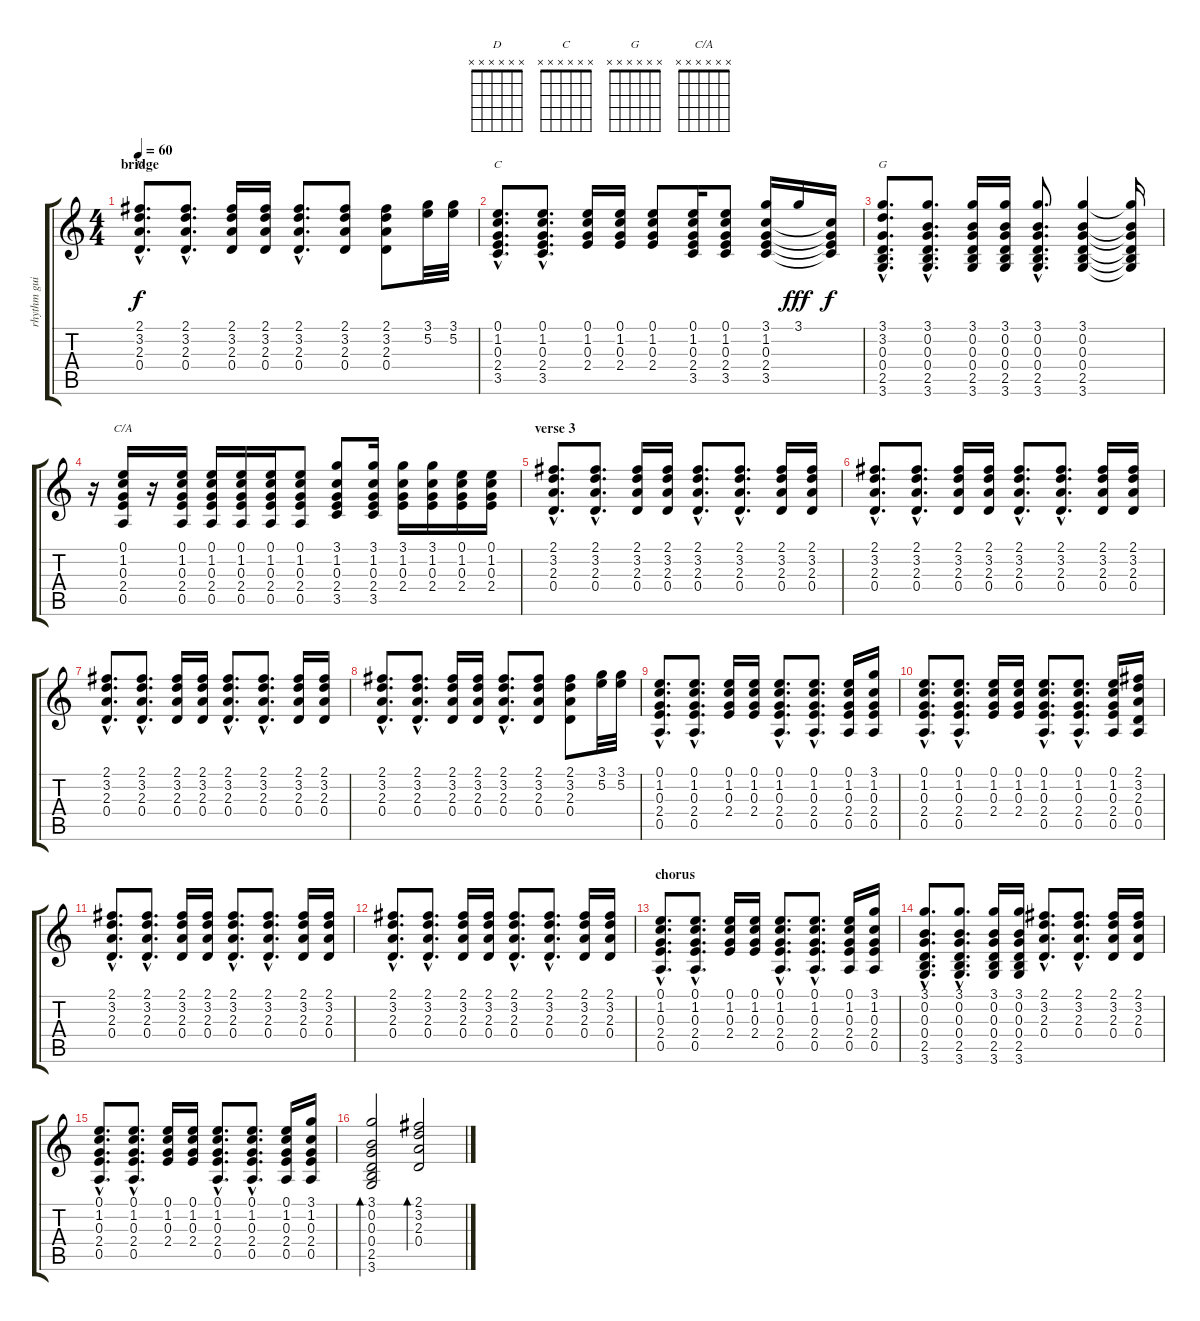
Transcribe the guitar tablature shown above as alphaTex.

\track ("rhythm guitar" "rhythm gui") {instrument acousticguitarsteel}
\staff {score tabs}
\tuning (E4 B3 G3 D3 A2 E2) {hide}
\chord ("D" x x x x x x)
\chord ("C" x x x x x x)
\chord ("G" x x x x x x)
\chord ("C/A" x x x x x x)
\ts (4 4)
\section ("" "bridge")
\tempo 60
\clef g2
\ks c
(2.1{hac} 3.2{hac} 2.3{hac} 0.4{hac}).8{d ch "D" dy f} (2.1{hac} 3.2{hac} 2.3{hac} 0.4{hac}).8{d} (2.1 3.2 2.3 0.4).16 (2.1 3.2 2.3 0.4).16 (2.1{hac} 3.2{hac} 2.3{hac} 0.4{hac}).8{d} (2.1 3.2 2.3 0.4).8 (2.1 3.2 2.3 0.4).8 (3.1 5.2).32 (3.1 5.2).32 |
(0.1{hac} 1.2{hac} 0.3{hac} 2.4{hac} 3.5{hac}).8{d ch "C"} (0.1{hac} 1.2{hac} 0.3{hac} 2.4{hac} 3.5{hac}).8{d} (0.1 1.2 0.3 2.4).16 (0.1 1.2 0.3 2.4).16 (0.1 1.2 0.3 2.4).8 (0.1 1.2 0.3 2.4 3.5).16 (0.1 1.2 0.3 2.4 3.5).8 (3.1 1.2 0.3 2.4 3.5).16 3.1.16{dy fff} (1.2{t} 0.3{t} 2.4{t} 3.5{t}).16{dy f} |
(3.1{hac} 3.2{hac} 0.3{hac} 0.4{hac} 2.5{hac} 3.6{hac}).8{d ch "G"} (3.1{hac} 0.2{hac} 0.3{hac} 0.4{hac} 2.5{hac} 3.6{hac}).8{d} (3.1 0.2 0.3 0.4 2.5 3.6).16 (3.1 0.2 0.3 0.4 2.5 3.6).16 (3.1{hac} 0.2{hac} 0.3{hac} 0.4{hac} 2.5{hac} 3.6{hac}).8{d} (3.1 0.2 0.3 0.4 2.5 3.6).4 (3.1{t} 0.2{t} 0.3{t} 0.4{t} 2.5{t} 3.6{t}).16 |
r.16 (0.1 1.2 0.3 2.4 0.5).16{ch "C/A"} r.16 (0.1 1.2 0.3 2.4 0.5).16 (0.1 1.2 0.3 2.4 0.5).16 (0.1 1.2 0.3 2.4 0.5).16 (0.1 1.2 0.3 2.4 0.5).16 (0.1 1.2 0.3 2.4 0.5).8 (3.1 1.2 0.3 2.4 3.5).8 (3.1 1.2 0.3 2.4 3.5).16 (3.1 1.2 0.3 2.4).16 (3.1 1.2 0.3 2.4).16 (0.1 1.2 0.3 2.4).16 (0.1 1.2 0.3 2.4).16 |
\section ("" "verse 3")
(2.1{hac} 3.2{hac} 2.3{hac} 0.4{hac}).8{d} (2.1{hac} 3.2{hac} 2.3{hac} 0.4{hac}).8{d} (2.1 3.2 2.3 0.4).16 (2.1 3.2 2.3 0.4).16 (2.1{hac} 3.2{hac} 2.3{hac} 0.4{hac}).8{d} (2.1{hac} 3.2{hac} 2.3{hac} 0.4{hac}).8{d} (2.1 3.2 2.3 0.4).16 (2.1 3.2 2.3 0.4).16 |
(2.1{hac} 3.2{hac} 2.3{hac} 0.4{hac}).8{d} (2.1{hac} 3.2{hac} 2.3{hac} 0.4{hac}).8{d} (2.1 3.2 2.3 0.4).16 (2.1 3.2 2.3 0.4).16 (2.1{hac} 3.2{hac} 2.3{hac} 0.4{hac}).8{d} (2.1{hac} 3.2{hac} 2.3{hac} 0.4{hac}).8{d} (2.1 3.2 2.3 0.4).16 (2.1 3.2 2.3 0.4).16 |
(2.1{hac} 3.2{hac} 2.3{hac} 0.4{hac}).8{d} (2.1{hac} 3.2{hac} 2.3{hac} 0.4{hac}).8{d} (2.1 3.2 2.3 0.4).16 (2.1 3.2 2.3 0.4).16 (2.1{hac} 3.2{hac} 2.3{hac} 0.4{hac}).8{d} (2.1{hac} 3.2{hac} 2.3{hac} 0.4{hac}).8{d} (2.1 3.2 2.3 0.4).16 (2.1 3.2 2.3 0.4).16 |
(2.1{hac} 3.2{hac} 2.3{hac} 0.4{hac}).8{d} (2.1{hac} 3.2{hac} 2.3{hac} 0.4{hac}).8{d} (2.1 3.2 2.3 0.4).16 (2.1 3.2 2.3 0.4).16 (2.1{hac} 3.2{hac} 2.3{hac} 0.4{hac}).8{d} (2.1 3.2 2.3 0.4).8 (2.1 3.2 2.3 0.4).8 (3.1 5.2).32 (3.1 5.2).32 |
(0.1{hac} 1.2{hac} 0.3{hac} 2.4{hac} 0.5{hac}).8{d} (0.1{hac} 1.2{hac} 0.3{hac} 2.4{hac} 0.5{hac}).8{d} (0.1 1.2 0.3 2.4).16 (0.1 1.2 0.3 2.4).16 (0.1{hac} 1.2{hac} 0.3{hac} 2.4{hac} 0.5{hac}).8{d} (0.1{hac} 1.2{hac} 0.3{hac} 2.4{hac} 0.5{hac}).8{d} (0.1 1.2 0.3 2.4 0.5).16 (3.1 1.2 0.3 2.4 0.5).16 |
(0.1{hac} 1.2{hac} 0.3{hac} 2.4{hac} 0.5{hac}).8{d} (0.1{hac} 1.2{hac} 0.3{hac} 2.4{hac} 0.5{hac}).8{d} (0.1 1.2 0.3 2.4).16 (0.1 1.2 0.3 2.4).16 (0.1{hac} 1.2{hac} 0.3{hac} 2.4{hac} 0.5{hac}).8{d} (0.1{hac} 1.2{hac} 0.3{hac} 2.4{hac} 0.5{hac}).8{d} (0.1 1.2 0.3 2.4 0.5).16 (2.1 3.2 2.3 0.4 0.5).16 |
(2.1{hac} 3.2{hac} 2.3{hac} 0.4{hac}).8{d} (2.1{hac} 3.2{hac} 2.3{hac} 0.4{hac}).8{d} (2.1 3.2 2.3 0.4).16 (2.1 3.2 2.3 0.4).16 (2.1{hac} 3.2{hac} 2.3{hac} 0.4{hac}).8{d} (2.1{hac} 3.2{hac} 2.3{hac} 0.4{hac}).8{d} (2.1 3.2 2.3 0.4).16 (2.1 3.2 2.3 0.4).16 |
(2.1{hac} 3.2{hac} 2.3{hac} 0.4{hac}).8{d} (2.1{hac} 3.2{hac} 2.3{hac} 0.4{hac}).8{d} (2.1 3.2 2.3 0.4).16 (2.1 3.2 2.3 0.4).16 (2.1{hac} 3.2{hac} 2.3{hac} 0.4{hac}).8{d} (2.1{hac} 3.2{hac} 2.3{hac} 0.4{hac}).8{d} (2.1 3.2 2.3 0.4).16 (2.1 3.2 2.3 0.4).16 |
\section ("" "chorus")
(0.1{hac} 1.2{hac} 0.3{hac} 2.4{hac} 0.5{hac}).8{d} (0.1{hac} 1.2{hac} 0.3{hac} 2.4{hac} 0.5{hac}).8{d} (0.1 1.2 0.3 2.4).16 (0.1 1.2 0.3 2.4).16 (0.1{hac} 1.2{hac} 0.3{hac} 2.4{hac} 0.5{hac}).8{d} (0.1{hac} 1.2{hac} 0.3{hac} 2.4{hac} 0.5{hac}).8{d} (0.1 1.2 0.3 2.4 0.5).16 (3.1 1.2 0.3 2.4 0.5).16 |
(3.1{hac} 0.2{hac} 0.3{hac} 0.4{hac} 2.5{hac} 3.6{hac}).8{d} (3.1{hac} 0.2{hac} 0.3{hac} 0.4{hac} 2.5{hac} 3.6{hac}).8{d} (3.1 0.2 0.3 0.4 2.5 3.6).16 (3.1 0.2 0.3 0.4 2.5 3.6).16 (2.1{hac} 3.2{hac} 2.3{hac} 0.4{hac}).8{d} (2.1{hac} 3.2{hac} 2.3{hac} 0.4{hac}).8{d} (2.1 3.2 2.3 0.4).16 (2.1 3.2 2.3 0.4).16 |
(0.1{hac} 1.2{hac} 0.3{hac} 2.4{hac} 0.5{hac}).8{d} (0.1{hac} 1.2{hac} 0.3{hac} 2.4{hac} 0.5{hac}).8{d} (0.1 1.2 0.3 2.4).16 (0.1 1.2 0.3 2.4).16 (0.1{hac} 1.2{hac} 0.3{hac} 2.4{hac} 0.5{hac}).8{d} (0.1{hac} 1.2{hac} 0.3{hac} 2.4{hac} 0.5{hac}).8{d} (0.1 1.2 0.3 2.4 0.5).16 (3.1 1.2 0.3 2.4 0.5).16 |
(3.1 0.2 0.3 0.4 2.5 3.6).2{bd 60} (2.1 3.2 2.3 0.4).2{bd 60}
